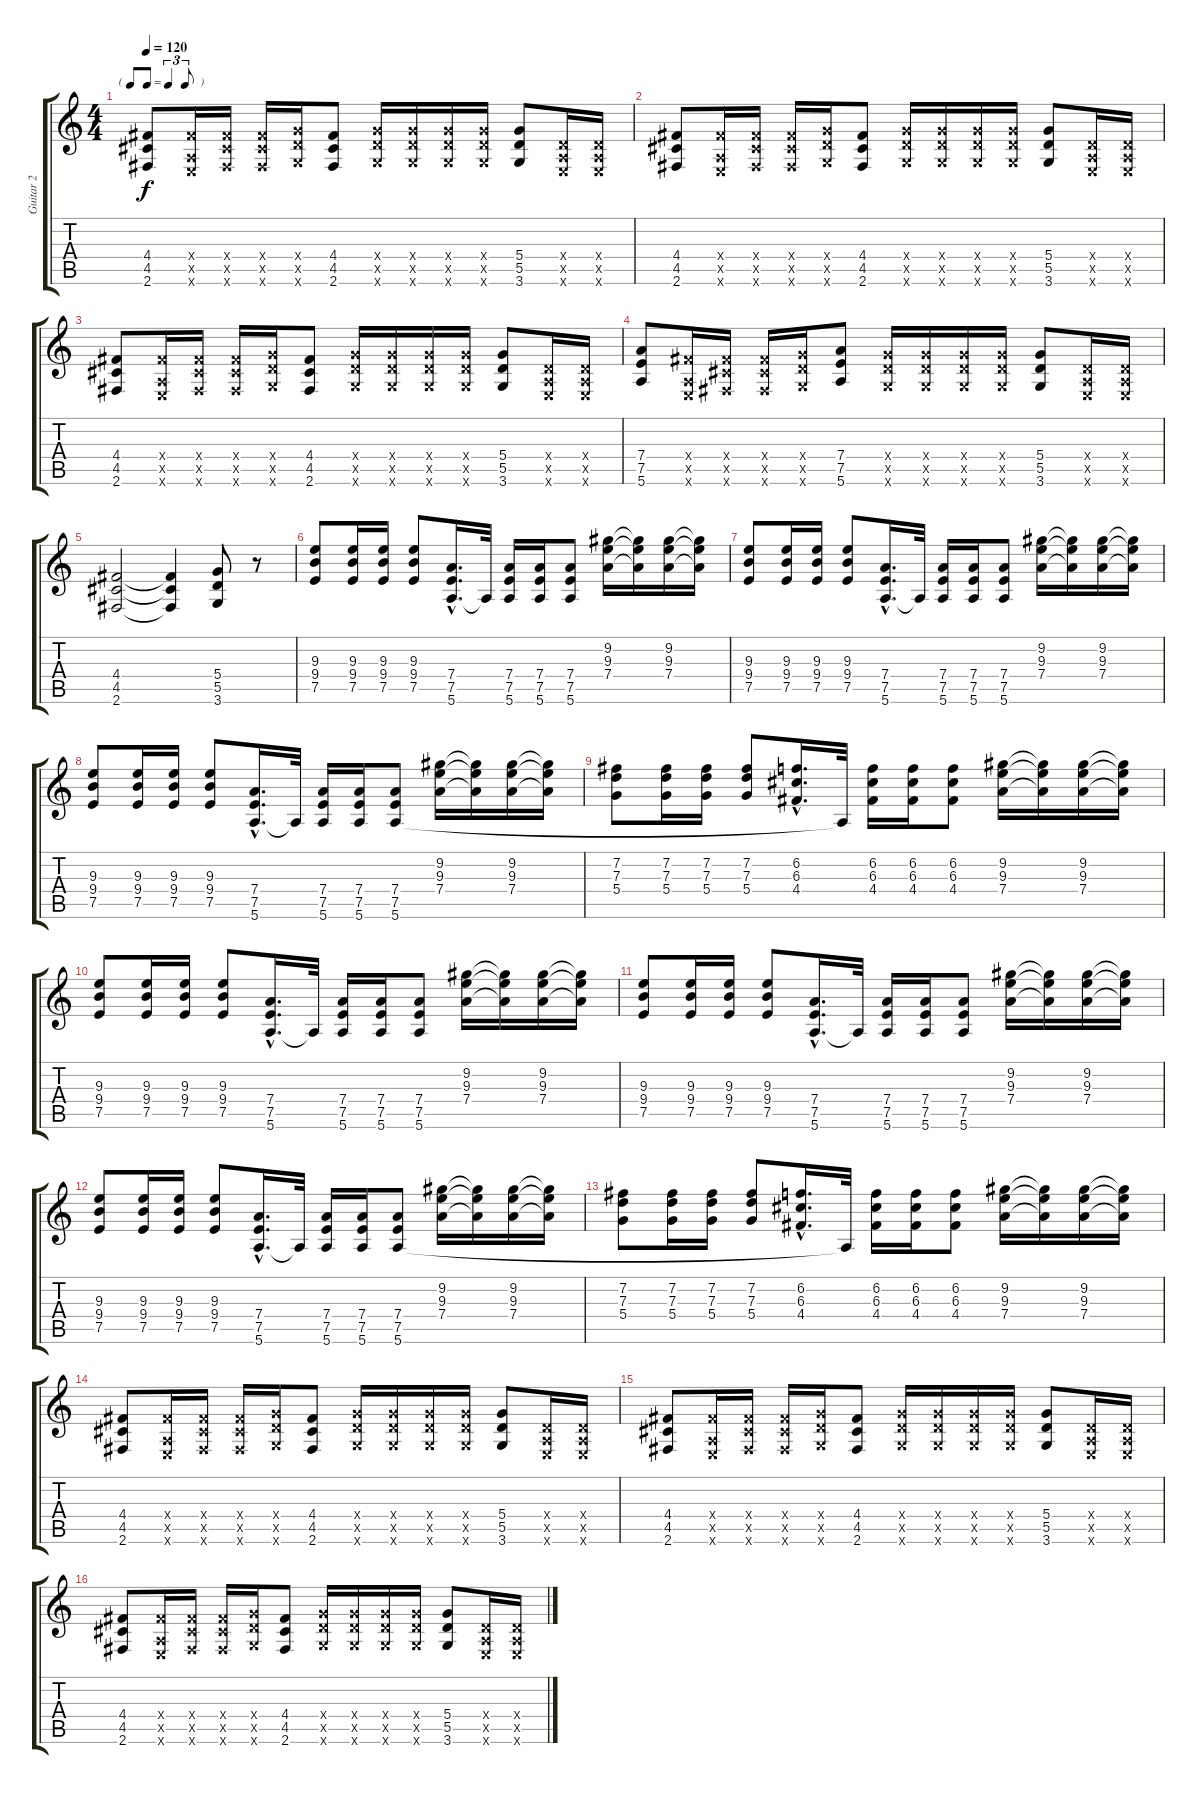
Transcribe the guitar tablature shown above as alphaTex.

\track ("Guitar 2" "Guitar 2") {instrument distortionguitar}
\staff {score tabs}
\tuning (E4 B3 G3 D3 A2 E2) {hide}
\ts (4 4)
\tf triplet8th
\tempo 120
\clef g2
\ks c
(4.4 4.5 2.6).8{dy f} (4.4{x} 0.5{x} 0.6{x}).16 (4.4{x} 4.5{x} 2.6{x}).16 (4.4{x} 4.5{x} 2.6{x}).16 (5.4{x} 5.5{x} 3.6{x}).16 (4.4 4.5 2.6).8 (5.4{x} 5.5{x} 3.6{x}).16 (5.4{x} 5.5{x} 3.6{x}).16 (5.4{x} 5.5{x} 3.6{x}).16 (5.4{x} 5.5{x} 3.6{x}).16 (5.4 5.5 3.6).8 (0.4{x} 0.5{x} 0.6{x}).16 (0.4{x} 0.5{x} 0.6{x}).16 |
(4.4 4.5 2.6).8 (4.4{x} 0.5{x} 0.6{x}).16 (4.4{x} 4.5{x} 2.6{x}).16 (4.4{x} 4.5{x} 2.6{x}).16 (5.4{x} 5.5{x} 3.6{x}).16 (4.4 4.5 2.6).8 (5.4{x} 5.5{x} 3.6{x}).16 (5.4{x} 5.5{x} 3.6{x}).16 (5.4{x} 5.5{x} 3.6{x}).16 (5.4{x} 5.5{x} 3.6{x}).16 (5.4 5.5 3.6).8 (0.4{x} 0.5{x} 0.6{x}).16 (0.4{x} 0.5{x} 0.6{x}).16 |
(4.4 4.5 2.6).8 (4.4{x} 0.5{x} 0.6{x}).16 (4.4{x} 4.5{x} 2.6{x}).16 (4.4{x} 4.5{x} 2.6{x}).16 (5.4{x} 5.5{x} 3.6{x}).16 (4.4 4.5 2.6).8 (5.4{x} 5.5{x} 3.6{x}).16 (5.4{x} 5.5{x} 3.6{x}).16 (5.4{x} 5.5{x} 3.6{x}).16 (5.4{x} 5.5{x} 3.6{x}).16 (5.4 5.5 3.6).8 (0.4{x} 0.5{x} 0.6{x}).16 (0.4{x} 0.5{x} 0.6{x}).16 |
(7.4 7.5 5.6).8 (4.4{x} 0.5{x} 0.6{x}).16 (4.4{x} 4.5{x} 2.6{x}).16 (4.4{x} 4.5{x} 2.6{x}).16 (5.4{x} 5.5{x} 3.6{x}).16 (7.4 7.5 5.6).8 (5.4{x} 5.5{x} 3.6{x}).16 (5.4{x} 5.5{x} 3.6{x}).16 (5.4{x} 5.5{x} 3.6{x}).16 (5.4{x} 5.5{x} 3.6{x}).16 (5.4 5.5 3.6).8 (0.4{x} 0.5{x} 0.6{x}).16 (0.4{x} 0.5{x} 0.6{x}).16 |
(4.4 4.5 2.6).2 (4.4{t} 4.5{t} 2.6{t}).4 (5.4 5.5 3.6).8 r.8 |
(9.3 9.4 7.5).8 (9.3 9.4 7.5).16 (9.3 9.4 7.5).16 (9.3 9.4 7.5).8 (7.4{hac} 7.5{hac} 5.6{hac}).16{d} 5.6{t}.32 (7.4 7.5 5.6).16 (7.4 7.5 5.6).16 (7.4 7.5 5.6).8 (9.2 9.3 7.4).16 (9.2{t} 9.3{t} 7.4{t}).16 (9.2 9.3 7.4).16 (9.2{t} 9.3{t} 7.4{t}).16 |
(9.3 9.4 7.5).8 (9.3 9.4 7.5).16 (9.3 9.4 7.5).16 (9.3 9.4 7.5).8 (7.4{hac} 7.5{hac} 5.6{hac}).16{d} 5.6{t}.32 (7.4 7.5 5.6).16 (7.4 7.5 5.6).16 (7.4 7.5 5.6).8 (9.2 9.3 7.4).16 (9.2{t} 9.3{t} 7.4{t}).16 (9.2 9.3 7.4).16 (9.2{t} 9.3{t} 7.4{t}).16 |
(9.3 9.4 7.5).8 (9.3 9.4 7.5).16 (9.3 9.4 7.5).16 (9.3 9.4 7.5).8 (7.4{hac} 7.5{hac} 5.6{hac}).16{d} 5.6{t}.32 (7.4 7.5 5.6).16 (7.4 7.5 5.6).16 (7.4 7.5 5.6).8 (9.2 9.3 7.4).16 (9.2{t} 9.3{t} 7.4{t}).16 (9.2 9.3 7.4).16 (9.2{t} 9.3{t} 7.4{t}).16 |
(7.2 7.3 5.4).8 (7.2 7.3 5.4).16 (7.2 7.3 5.4).16 (7.2 7.3 5.4).8 (6.2{hac} 6.3{hac} 4.4{hac}).16{d} 5.6{t}.32 (6.2 6.3 4.4).16 (6.2 6.3 4.4).16 (6.2 6.3 4.4).8 (9.2 9.3 7.4).16 (9.2{t} 9.3{t} 7.4{t}).16 (9.2 9.3 7.4).16 (9.2{t} 9.3{t} 7.4{t}).16 |
(9.3 9.4 7.5).8 (9.3 9.4 7.5).16 (9.3 9.4 7.5).16 (9.3 9.4 7.5).8 (7.4{hac} 7.5{hac} 5.6{hac}).16{d} 5.6{t}.32 (7.4 7.5 5.6).16 (7.4 7.5 5.6).16 (7.4 7.5 5.6).8 (9.2 9.3 7.4).16 (9.2{t} 9.3{t} 7.4{t}).16 (9.2 9.3 7.4).16 (9.2{t} 9.3{t} 7.4{t}).16 |
(9.3 9.4 7.5).8 (9.3 9.4 7.5).16 (9.3 9.4 7.5).16 (9.3 9.4 7.5).8 (7.4{hac} 7.5{hac} 5.6{hac}).16{d} 5.6{t}.32 (7.4 7.5 5.6).16 (7.4 7.5 5.6).16 (7.4 7.5 5.6).8 (9.2 9.3 7.4).16 (9.2{t} 9.3{t} 7.4{t}).16 (9.2 9.3 7.4).16 (9.2{t} 9.3{t} 7.4{t}).16 |
(9.3 9.4 7.5).8 (9.3 9.4 7.5).16 (9.3 9.4 7.5).16 (9.3 9.4 7.5).8 (7.4{hac} 7.5{hac} 5.6{hac}).16{d} 5.6{t}.32 (7.4 7.5 5.6).16 (7.4 7.5 5.6).16 (7.4 7.5 5.6).8 (9.2 9.3 7.4).16 (9.2{t} 9.3{t} 7.4{t}).16 (9.2 9.3 7.4).16 (9.2{t} 9.3{t} 7.4{t}).16 |
(7.2 7.3 5.4).8 (7.2 7.3 5.4).16 (7.2 7.3 5.4).16 (7.2 7.3 5.4).8 (6.2{hac} 6.3{hac} 4.4{hac}).16{d} 5.6{t}.32 (6.2 6.3 4.4).16 (6.2 6.3 4.4).16 (6.2 6.3 4.4).8 (9.2 9.3 7.4).16 (9.2{t} 9.3{t} 7.4{t}).16 (9.2 9.3 7.4).16 (9.2{t} 9.3{t} 7.4{t}).16 |
(4.4 4.5 2.6).8 (4.4{x} 0.5{x} 0.6{x}).16 (4.4{x} 4.5{x} 2.6{x}).16 (4.4{x} 4.5{x} 2.6{x}).16 (5.4{x} 5.5{x} 3.6{x}).16 (4.4 4.5 2.6).8 (5.4{x} 5.5{x} 3.6{x}).16 (5.4{x} 5.5{x} 3.6{x}).16 (5.4{x} 5.5{x} 3.6{x}).16 (5.4{x} 5.5{x} 3.6{x}).16 (5.4 5.5 3.6).8 (0.4{x} 0.5{x} 0.6{x}).16 (0.4{x} 0.5{x} 0.6{x}).16 |
(4.4 4.5 2.6).8 (4.4{x} 0.5{x} 0.6{x}).16 (4.4{x} 4.5{x} 2.6{x}).16 (4.4{x} 4.5{x} 2.6{x}).16 (5.4{x} 5.5{x} 3.6{x}).16 (4.4 4.5 2.6).8 (5.4{x} 5.5{x} 3.6{x}).16 (5.4{x} 5.5{x} 3.6{x}).16 (5.4{x} 5.5{x} 3.6{x}).16 (5.4{x} 5.5{x} 3.6{x}).16 (5.4 5.5 3.6).8 (0.4{x} 0.5{x} 0.6{x}).16 (0.4{x} 0.5{x} 0.6{x}).16 |
(4.4 4.5 2.6).8 (4.4{x} 0.5{x} 0.6{x}).16 (4.4{x} 4.5{x} 2.6{x}).16 (4.4{x} 4.5{x} 2.6{x}).16 (5.4{x} 5.5{x} 3.6{x}).16 (4.4 4.5 2.6).8 (5.4{x} 5.5{x} 3.6{x}).16 (5.4{x} 5.5{x} 3.6{x}).16 (5.4{x} 5.5{x} 3.6{x}).16 (5.4{x} 5.5{x} 3.6{x}).16 (5.4 5.5 3.6).8 (0.4{x} 0.5{x} 0.6{x}).16 (0.4{x} 0.5{x} 0.6{x}).16
